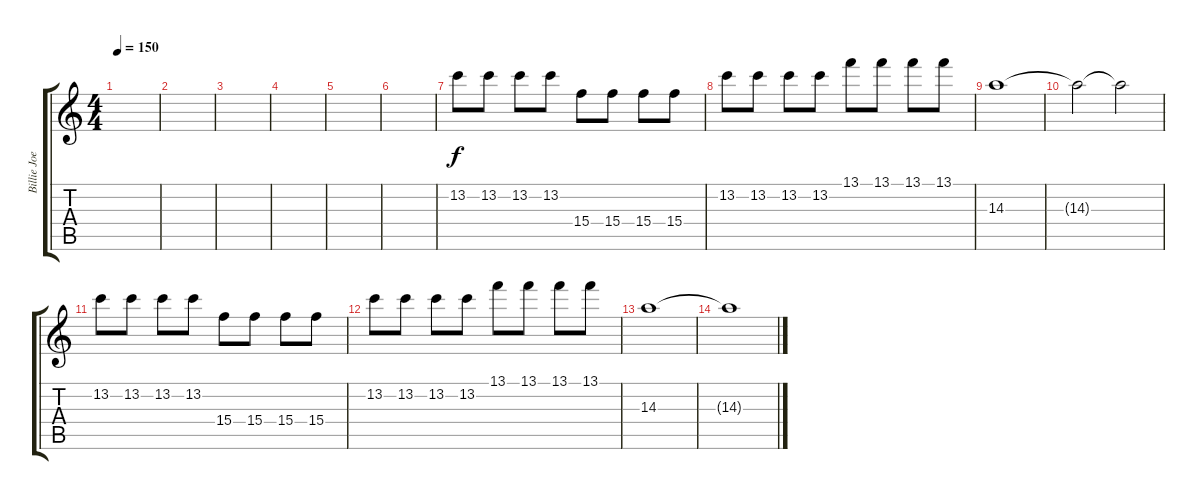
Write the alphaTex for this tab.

\track ("Billie Joe Lead Guitar" "Billie Joe") {instrument distortionguitar}
\staff {score tabs}
\tuning (E4 B3 G3 D3 A2 E2) {hide}
\ts (4 4)
\tempo 150
\clef g2
\ks c
|
|
|
|
|
|
13.2.8 13.2.8 13.2.8 13.2.8 15.4.8 15.4.8 15.4.8 15.4.8 |
13.2.8 13.2.8 13.2.8 13.2.8 13.1.8 13.1.8 13.1.8 13.1.8 |
14.3.1 |
14.3{t}.2 14.3{t}.2 |
13.2.8 13.2.8 13.2.8 13.2.8 15.4.8 15.4.8 15.4.8 15.4.8 |
13.2.8 13.2.8 13.2.8 13.2.8 13.1.8 13.1.8 13.1.8 13.1.8 |
14.3.1 |
14.3{t}.1
